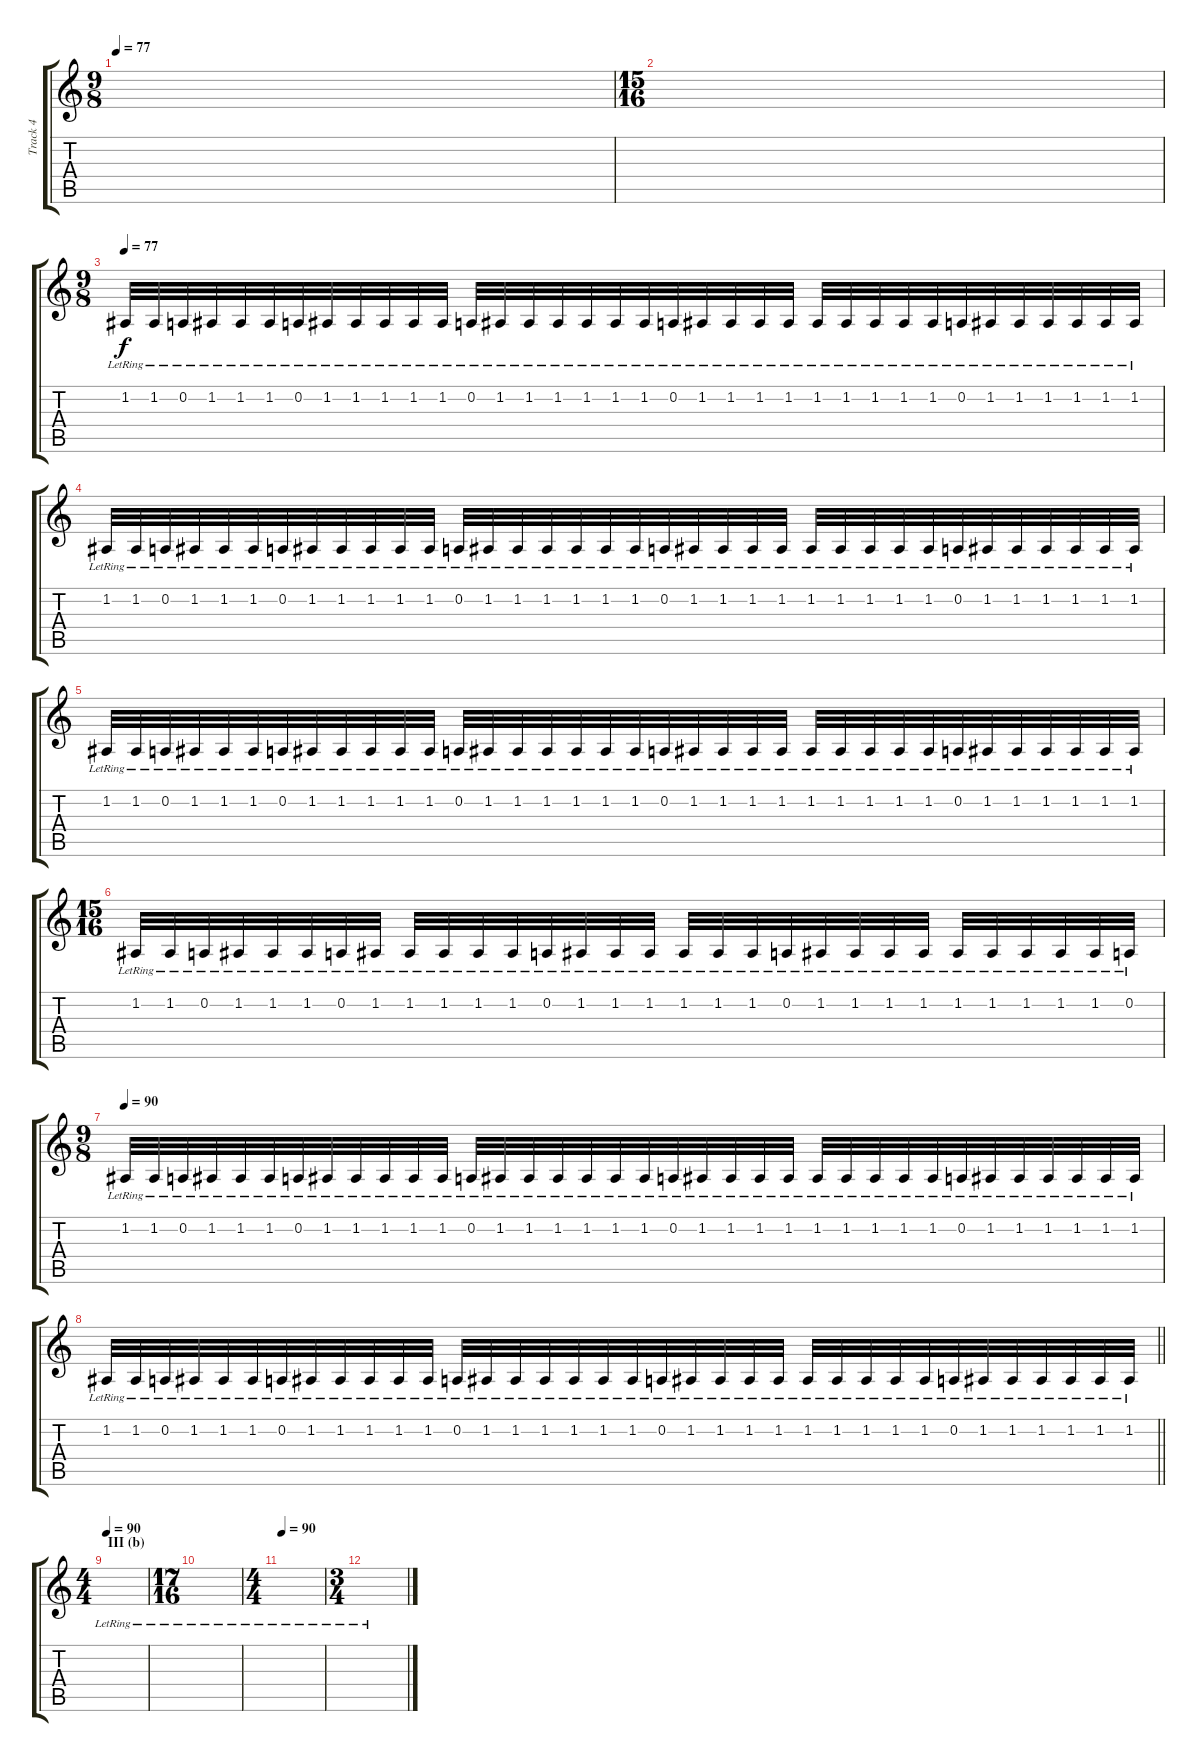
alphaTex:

\track ("Track 4" "Track 4") {instrument telephonering}
\staff {score tabs}
\tuning (D4 A3 F3 C3 G2 D2) {hide}
\ts (9 8)
\tempo 77
\clef g2
\ks c
|
\ts (15 16)
|
\ts (9 8)
\tempo 77
1.2{lr}.32{volume 13} 1.2{lr}.32 0.2{lr}.32 1.2{lr}.32 1.2{lr}.32 1.2{lr}.32 0.2{lr}.32 1.2{lr}.32 1.2{lr}.32 1.2{lr}.32 1.2{lr}.32 1.2{lr}.32 0.2{lr}.32 1.2{lr}.32 1.2{lr}.32 1.2{lr}.32 1.2{lr}.32 1.2{lr}.32 1.2{lr}.32 0.2{lr}.32 1.2{lr}.32 1.2{lr}.32 1.2{lr}.32 1.2{lr}.32 1.2{lr}.32 1.2{lr}.32 1.2{lr}.32 1.2{lr}.32 1.2{lr}.32 0.2{lr}.32 1.2{lr}.32 1.2{lr}.32 1.2{lr}.32 1.2{lr}.32 1.2{lr}.32 1.2{lr}.32 |
1.2{lr}.32{volume 0} 1.2{lr}.32 0.2{lr}.32 1.2{lr}.32 1.2{lr}.32 1.2{lr}.32 0.2{lr}.32 1.2{lr}.32 1.2{lr}.32 1.2{lr}.32 1.2{lr}.32 1.2{lr}.32 0.2{lr}.32 1.2{lr}.32 1.2{lr}.32 1.2{lr}.32 1.2{lr}.32 1.2{lr}.32 1.2{lr}.32 0.2{lr}.32 1.2{lr}.32 1.2{lr}.32 1.2{lr}.32 1.2{lr}.32 1.2{lr}.32 1.2{lr}.32 1.2{lr}.32 1.2{lr}.32 1.2{lr}.32 0.2{lr}.32 1.2{lr}.32 1.2{lr}.32 1.2{lr}.32 1.2{lr}.32 1.2{lr}.32 1.2{lr}.32 |
1.2{lr}.32{volume 13} 1.2{lr}.32 0.2{lr}.32 1.2{lr}.32 1.2{lr}.32 1.2{lr}.32 0.2{lr}.32 1.2{lr}.32 1.2{lr}.32 1.2{lr}.32 1.2{lr}.32 1.2{lr}.32 0.2{lr}.32 1.2{lr}.32 1.2{lr}.32 1.2{lr}.32 1.2{lr}.32 1.2{lr}.32 1.2{lr}.32 0.2{lr}.32 1.2{lr}.32 1.2{lr}.32 1.2{lr}.32 1.2{lr}.32 1.2{lr}.32 1.2{lr}.32 1.2{lr}.32 1.2{lr}.32 1.2{lr}.32 0.2{lr}.32 1.2{lr}.32 1.2{lr}.32 1.2{lr}.32 1.2{lr}.32 1.2{lr}.32 1.2{lr}.32 |
\ts (15 16)
1.2{lr}.32 1.2{lr}.32 0.2{lr}.32 1.2{lr}.32 1.2{lr}.32 1.2{lr}.32 0.2{lr}.32 1.2{lr}.32 1.2{lr}.32 1.2{lr}.32 1.2{lr}.32 1.2{lr}.32 0.2{lr}.32 1.2{lr}.32 1.2{lr}.32 1.2{lr}.32 1.2{lr}.32 1.2{lr}.32 1.2{lr}.32 0.2{lr}.32 1.2{lr}.32 1.2{lr}.32 1.2{lr}.32 1.2{lr}.32 1.2{lr}.32 1.2{lr}.32 1.2{lr}.32 1.2{lr}.32 1.2{lr}.32 0.2{lr}.32 |
\ts (9 8)
\tempo 90
1.2{lr}.32{volume 13} 1.2{lr}.32 0.2{lr}.32 1.2{lr}.32 1.2{lr}.32 1.2{lr}.32 0.2{lr}.32 1.2{lr}.32 1.2{lr}.32 1.2{lr}.32 1.2{lr}.32 1.2{lr}.32 0.2{lr}.32 1.2{lr}.32 1.2{lr}.32 1.2{lr}.32 1.2{lr}.32 1.2{lr}.32 1.2{lr}.32 0.2{lr}.32 1.2{lr}.32 1.2{lr}.32 1.2{lr}.32 1.2{lr}.32 1.2{lr}.32 1.2{lr}.32 1.2{lr}.32 1.2{lr}.32 1.2{lr}.32 0.2{lr}.32 1.2{lr}.32 1.2{lr}.32 1.2{lr}.32 1.2{lr}.32 1.2{lr}.32 1.2{lr}.32 |
\barLineRight lightlight
1.2{lr}.32 1.2{lr}.32 0.2{lr}.32 1.2{lr}.32 1.2{lr}.32 1.2{lr}.32 0.2{lr}.32 1.2{lr}.32 1.2{lr}.32 1.2{lr}.32 1.2{lr}.32 1.2{lr}.32 0.2{lr}.32 1.2{lr}.32 1.2{lr}.32 1.2{lr}.32 1.2{lr}.32 1.2{lr}.32 1.2{lr}.32 0.2{lr}.32 1.2{lr}.32 1.2{lr}.32 1.2{lr}.32 1.2{lr}.32 1.2{lr}.32 1.2{lr}.32 1.2{lr}.32 1.2{lr}.32 1.2{lr}.32 0.2{lr}.32 1.2{lr}.32 1.2{lr}.32 1.2{lr}.32 1.2{lr}.32 1.2{lr}.32 1.2{lr}.32 |
\ts (4 4)
\section ("" "III (b)")
\tempo 90
|
\ts (17 16)
|
\ts (4 4)
\tempo 90
|
\ts (3 4)
